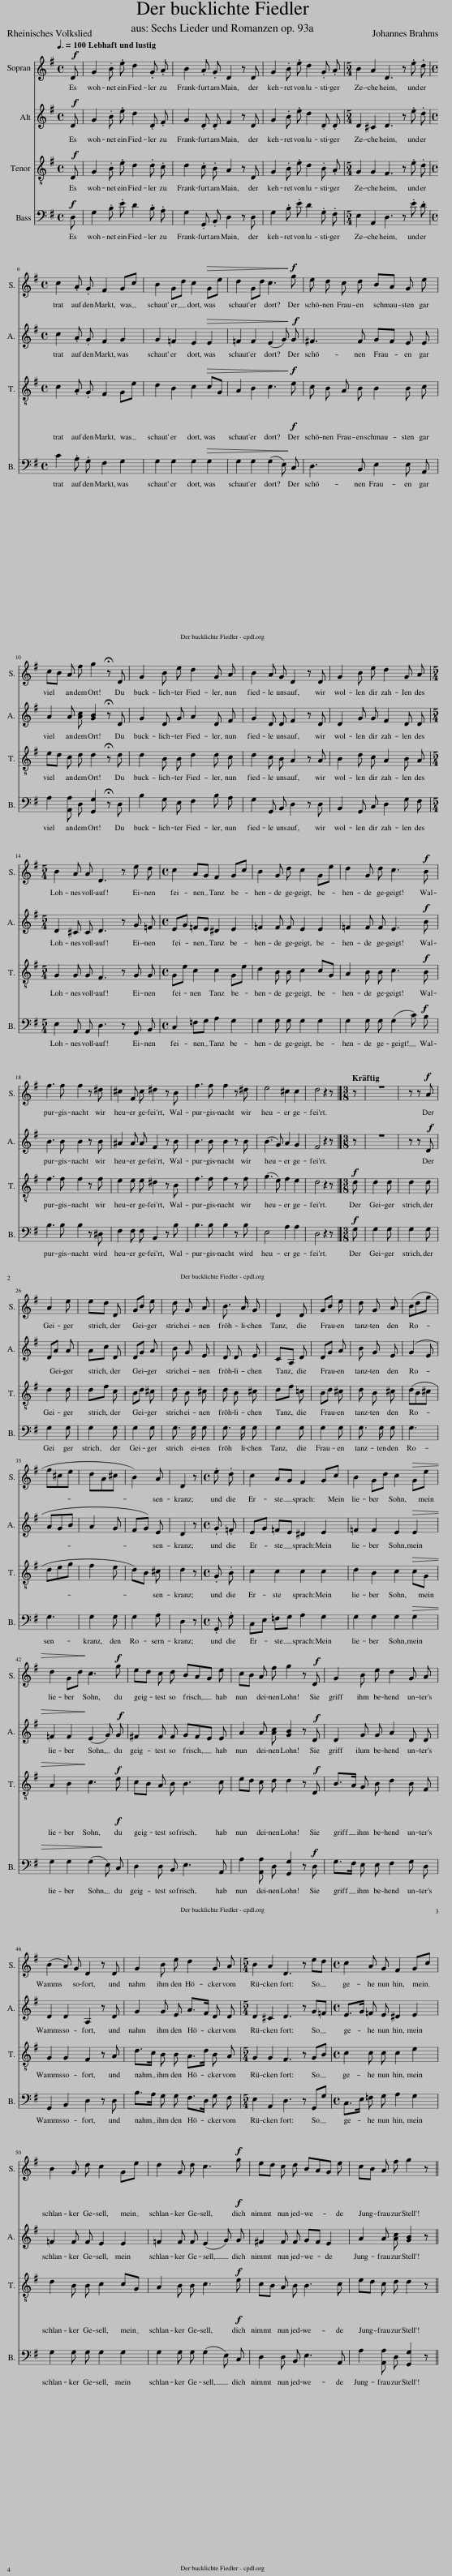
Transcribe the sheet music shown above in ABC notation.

X:1
%%score 1 2 3 4
L:1/8
Q:3/8=100
M:4/4
I:linebreak $
K:G
V:1 treble
V:2 treble
V:3 treble-8
V:4 bass
V:1
!f! D | G2 .B .e d2 .G .A | B2 .A .G D2 z D | G2 .B .e d2 .G .A |[M:5/4] B2 A2 D3 z .e .d |$ %5
[M:4/4] c2 .A .G F2 Gc | B2 Gd c2!>(! Ge | d2 Gd c3!>)!!f! g | e d c d BA G e |$ cB A f g2 !fermata!z D | %10
 G2 B e d2 G A | B2 A G D2 z D | G2 B e d2 G A |$[M:5/4] B2 A A D3 z e d |[M:4/4] c2 AG F2 Gc | %15
 B2 G d c2 Ge | d2 G d c3!f! B |$ f3 f f2 z ^d | ^c2 F c ^d2 z B | f3 f f2 z ^d | %20
 e4 ^c2 c2 | d4 z2 z |][M:3/8] z | z3 | z z!f! A |$ %25
 A2 e | ed D | GB e | d G A | B3/2 A/ G | %30
 D2 D | GB e | d G A | (Bdg |$ f^ce | %35
 dA^c | B2) A | D2 z |[M:4/4] .e .d | c2 AG F2 Gc | %40
 B2 Gd c2!>(! Ge |$ d2 Gd!>)! c3!f! g | ed c d BAG e | cB A f g2 z!f! D | G2 B e d2 G A |$ %45
 (B2 A) G D2 z D | G2 B e d2 G A |[M:5/4] B2 A2 D3 z ed |[M:4/4] c2 A G F2 Gc |$ B2 G d c2 Ge | %50
 d2 G d c3!f!!f! g | ed c d BAG e | cB A f g2 z || %53
V:2
!f! D | G2 .B .e d2 .D .F | G2 .D .D F2 z D | G2 .B .e d2 .D .D |[M:5/4] D2 ^C2 D3 z .e .d |$ %5
[M:4/4] c2 .A .G F2 G2 | G2 =F2 E2!>(! E2 | =F2 F2 (E2 G)!>)!!f! G | ^F3 F GF E E |$ A2 A [Ac] [GB]2 !fermata!z D | %10
 G2 D G A2 D F | G2 D D F2 z D | D2 G G F2 D D |$[M:5/4] D2 ^C C D3 z G =F |[M:4/4] EG =FE ^D2 E2 | %15
 =F2 F F E2 E2 | =F2 F F E3!f! B |$ B3 B B2 z B | ^A2 A A F2 z B | B3 B B2 z B | %20
 (B3 G) A2 G2 | F4 z2 z |][M:3/8] z | z3 | z z!f! D |$ %25
 DA A | Ac D | DG A | B G E | D D E | %30
 CA, D | DG A | B G E | (G2 E |$ AGB | %35
 A2 G | FG) E | D2 z |[M:4/4] .G .=F | EG =FE ^D2 E2 | %40
 =F2 F2 E2!>(! E2 |$ =F2 F2!>)! (E2 G)!f! G | ^F2 F F GFE E | A2 A [Ac] [GB]2 z!f! D | D2 G G A2 D D |$ %45
 D2 D2 A,2 z D | G2 G E A>F D D |[M:5/4] D2 ^C2 D3 z G=F |[M:4/4] E>G =F E ^D2 E2 |$ =F2 F F E2 E2 | %50
 =F2 F F (E2 G) G | ^F2 F F GF E2 | A2 A [Ac] [GB]2 z || %53
V:3
!f! D | G2 .B .e d2 .d .c | d2 .c .B A2 z D | G2 .B .e d2 .B .A |[M:5/4] G2 G2 F3 z .e .d |$ %5
[M:4/4] c2 .A .G F2 Ge | d2 B2 c2!>(! cG | A2 B2 c3!>)!!f!!f! e | c B A B B2 B c |$ ed c d d2 !fermata!z d | %10
 d2 B B d2 d c | d2 c B A2 z A | B2 d c A2 B A |$[M:5/4] G2 G G F3 z G G |[M:4/4] Ge c2 c2 Ge | %15
 d2 B B c2 cG | A2 B B c3!f! B |$ f3 f f2 z f | e2 e e ^d2 z B | f3 f f2 z f | %20
 (g3 e) f2 e2 | d4 z2 z |][M:3/8]!f! d | d2 d | d2 d |$ %25
 d2 d | df c | Bd ^c | d B ^c | d B ^c | %30
 df =c | Bd ^c | d B ^c | (dB^c |$ deg | %35
 f2 e | d)B ^c | d2 z |[M:4/4] .G .B | c2 c2 c2 c2 | %40
 d2 B2 c2!>(! cG |$ A2 B2!>)! c3!f!!f! e | cB A B B3 c | ed c d d2 z!f! D | B>A G B d2 B F |$ %45
 G2 G2 F2 z A | d>c B B A>d B A |[M:5/4] G2 G2 F3 z GB |[M:4/4] c2 c c c2 e2 |$ d2 B B c2 cG | %50
 A2 B B c3!f!!f! e | cB A B B3 c | ed c d d2 z || %53
V:4
!f! D, | G,2 .B, .E D2 .B, .A, | G,2 .G,, .B,, D,2 z D, | G,2 .B, .E D2 .G, .F, |[M:5/4] E,2 A,,2 D,3 z .E .D |$ %5
[M:4/4] C2 .A, .G, F,2 G,2 | G,2 G,2 G,2!>(! G,2 | G,2 G,2 (G,2 E,)!>)! C, | D,3 B,, E,2 E, A,, |$ A,2 [A,,A,] D, [G,,G,]2 !fermata!z D, | %10
 B,2 G, E, F,2 B, A, | G,2 G,, B,, D,2 z D, | B,,2 G,, C, D,2 G, F, |$[M:5/4] E,2 A,, A,, D,3 z G,, B,, |[M:4/4] C,2 =F,G, A,2 G,2 | %15
 G,2 G, G, G,2 G,2 | G,2 G, G, (G,2 C)!f! B, |$ B,3 B, B,2 z ^D, | F,2 F, F, B,,2 z B, | B,3 B, B,2 z B, | %20
 E,4 A,2 A,2 | D,4 z2 z |][M:3/8]!f! G, | G,2 G, | G,2 G, |$ %25
 G,2 G, | G,2 G, | G,2 G, | G,3/2 G,/ G, | G,3/2 G,/ G, | %30
 G,2 G, | G,2 G, | G,3/2 G,/ G, | G,3 |$ G,3 | %35
 G,2 G, | G,2 A, | D,2 z |[M:4/4] .G,, .G, | C,E, =F,G, A,2 G,2 | %40
 G,2 G,2 G,2!>(! G,2 |$ G,2 G,2 (G,2!>)! E,) C, | D,2 D, B,, E,3 A,, | A,2 [A,,A,] D, [G,,G,]2 z!f! D, | G,>F, E, E, F,2 G, D, |$ %45
 G,,2 B,,2 D,2 z D, | B,>A, G, G, F,>D, G, F, |[M:5/4] E,2 A,,2 D,3 z G,,G, |[M:4/4] C,>E, =F, G, A,2 G,2 |$ G,2 G, G, G,2 G,2 | %50
 G,2 G, G, (G,2 E,) C, | D,2 D, B,, E,3 A,, | A,2 [A,,A,] D, [G,,G,]2 z || %53
